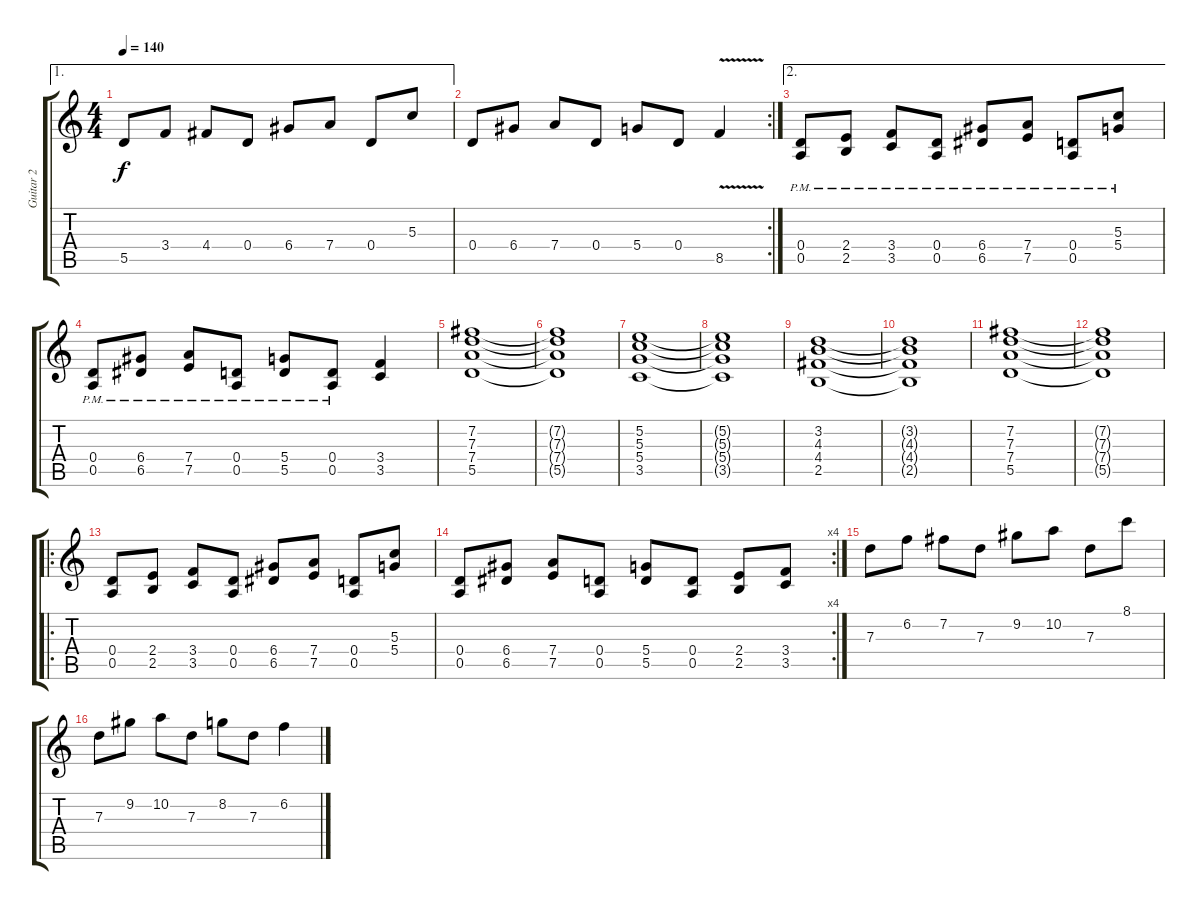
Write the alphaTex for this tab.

\track ("Guitar 2" "Guitar 2") {instrument distortionguitar}
\staff {score tabs}
\tuning (E4 B3 G3 D3 A2 E2) {hide}
\ae 1
\ts (4 4)
\tempo 140
\clef g2
\ks c
5.5.8{dy f} 3.4.8 4.4.8 0.4.8 6.4.8 7.4.8 0.4.8 5.3.8 |
\rc 2
0.4.8 6.4.8 7.4.8 0.4.8 5.4.8 0.4.8 8.5{v}.4 |
\ae 2
(0.4{pm} 0.5{pm}).8 (2.4{pm} 2.5{pm}).8 (3.4{pm} 3.5{pm}).8 (0.4{pm} 0.5{pm}).8 (6.4{pm} 6.5{pm}).8 (7.4{pm} 7.5{pm}).8 (0.4{pm} 0.5{pm}).8 (5.3{pm} 5.4{pm}).8 |
(0.4{pm} 0.5{pm}).8 (6.4{pm} 6.5{pm}).8 (7.4{pm} 7.5{pm}).8 (0.4{pm} 0.5{pm}).8 (5.4{pm} 5.5{pm}).8 (0.4{pm} 0.5{pm}).8 (3.4 3.5).4 |
(7.2 7.3 7.4 5.5).1 |
(7.2{t} 7.3{t} 7.4{t} 5.5{t}).1 |
(5.2 5.3 5.4 3.5).1 |
(5.2{t} 5.3{t} 5.4{t} 3.5{t}).1 |
(3.2 4.3 4.4 2.5).1 |
(3.2{t} 4.3{t} 4.4{t} 2.5{t}).1 |
(7.2 7.3 7.4 5.5).1 |
(7.2{t} 7.3{t} 7.4{t} 5.5{t}).1 |
\ro
(0.4 0.5).8 (2.4 2.5).8 (3.4 3.5).8 (0.4 0.5).8 (6.4 6.5).8 (7.4 7.5).8 (0.4 0.5).8 (5.3 5.4).8 |
\rc 4
(0.4 0.5).8 (6.4 6.5).8 (7.4 7.5).8 (0.4 0.5).8 (5.4 5.5).8 (0.4 0.5).8 (2.4 2.5).8 (3.4 3.5).8 |
7.3.8 6.2.8 7.2.8 7.3.8 9.2.8 10.2.8 7.3.8 8.1.8 |
7.3.8 9.2.8 10.2.8 7.3.8 8.2.8 7.3.8 6.2.4
